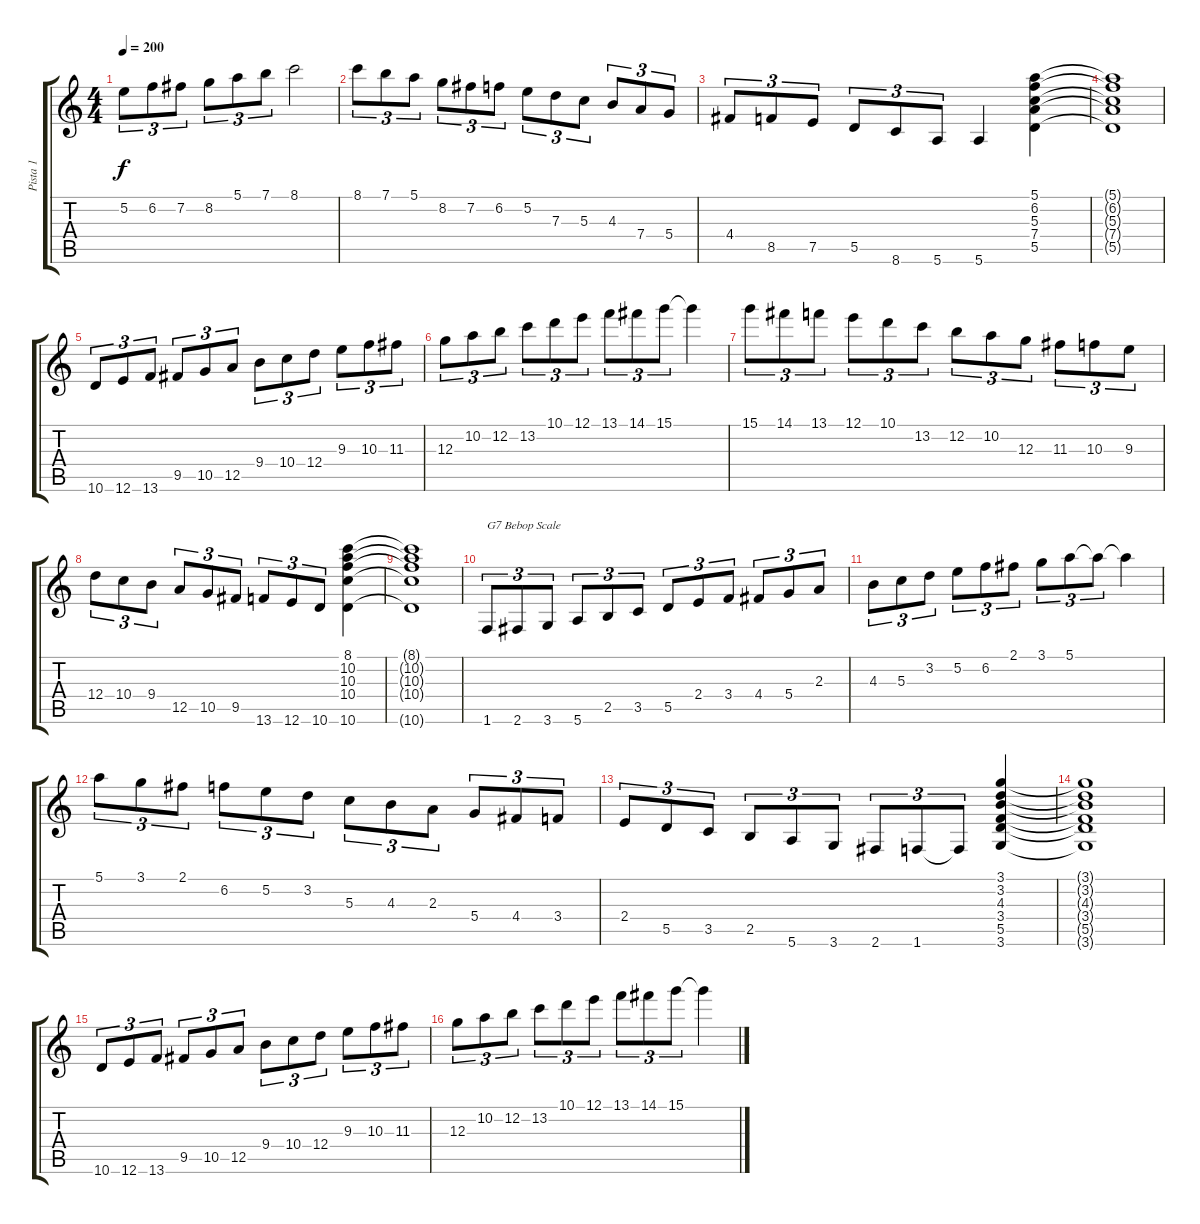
\track ("Pista 1" "Pista 1") {instrument electricguitarjazz}
\staff {score tabs}
\tuning (E4 B3 G3 D3 A2 E2) {hide}
\ts (4 4)
\tempo 200
\clef g2
\ks c
5.2.8{tu (3 2) dy f} 6.2.8{tu (3 2)} 7.2.8{tu (3 2)} 8.2.8{tu (3 2)} 5.1.8{tu (3 2)} 7.1.8{tu (3 2)} 8.1.2 |
8.1.8{tu (3 2)} 7.1.8{tu (3 2)} 5.1.8{tu (3 2)} 8.2.8{tu (3 2)} 7.2.8{tu (3 2)} 6.2.8{tu (3 2)} 5.2.8{tu (3 2)} 7.3.8{tu (3 2)} 5.3.8{tu (3 2)} 4.3.8{tu (3 2)} 7.4.8{tu (3 2)} 5.4.8{tu (3 2)} |
4.4.8{tu (3 2)} 8.5.8{tu (3 2)} 7.5.8{tu (3 2)} 5.5.8{tu (3 2)} 8.6.8{tu (3 2)} 5.6.8{tu (3 2)} 5.6.4 (5.1 6.2 5.3 7.4 5.5).4 |
(5.1{t} 6.2{t} 5.3{t} 7.4{t} 5.5{t}).1 |
10.6.8{tu (3 2)} 12.6.8{tu (3 2)} 13.6.8{tu (3 2)} 9.5.8{tu (3 2)} 10.5.8{tu (3 2)} 12.5.8{tu (3 2)} 9.4.8{tu (3 2)} 10.4.8{tu (3 2)} 12.4.8{tu (3 2)} 9.3.8{tu (3 2)} 10.3.8{tu (3 2)} 11.3.8{tu (3 2)} |
12.3.8{tu (3 2)} 10.2.8{tu (3 2)} 12.2.8{tu (3 2)} 13.2.8{tu (3 2)} 10.1.8{tu (3 2)} 12.1.8{tu (3 2)} 13.1.8{tu (3 2)} 14.1.8{tu (3 2)} 15.1.8{tu (3 2)} 15.1{t}.4 |
15.1.8{tu (3 2)} 14.1.8{tu (3 2)} 13.1.8{tu (3 2)} 12.1.8{tu (3 2)} 10.1.8{tu (3 2)} 13.2.8{tu (3 2)} 12.2.8{tu (3 2)} 10.2.8{tu (3 2)} 12.3.8{tu (3 2)} 11.3.8{tu (3 2)} 10.3.8{tu (3 2)} 9.3.8{tu (3 2)} |
12.4.8{tu (3 2)} 10.4.8{tu (3 2)} 9.4.8{tu (3 2)} 12.5.8{tu (3 2)} 10.5.8{tu (3 2)} 9.5.8{tu (3 2)} 13.6.8{tu (3 2)} 12.6.8{tu (3 2)} 10.6.8{tu (3 2)} (8.1 10.2 10.3 10.4 10.6).4 |
(8.1{t} 10.2{t} 10.3{t} 10.4{t} 10.6{t}).1 |
1.6.8{tu (3 2) txt "G7 Bebop Scale"} 2.6.8{tu (3 2)} 3.6.8{tu (3 2)} 5.6.8{tu (3 2)} 2.5.8{tu (3 2)} 3.5.8{tu (3 2)} 5.5.8{tu (3 2)} 2.4.8{tu (3 2)} 3.4.8{tu (3 2)} 4.4.8{tu (3 2)} 5.4.8{tu (3 2)} 2.3.8{tu (3 2)} |
4.3.8{tu (3 2)} 5.3.8{tu (3 2)} 3.2.8{tu (3 2)} 5.2.8{tu (3 2)} 6.2.8{tu (3 2)} 2.1.8{tu (3 2)} 3.1.8{tu (3 2)} 5.1.8{tu (3 2)} 5.1{t}.8{tu (3 2)} 5.1{t}.4 |
5.1.8{tu (3 2)} 3.1.8{tu (3 2)} 2.1.8{tu (3 2)} 6.2.8{tu (3 2)} 5.2.8{tu (3 2)} 3.2.8{tu (3 2)} 5.3.8{tu (3 2)} 4.3.8{tu (3 2)} 2.3.8{tu (3 2)} 5.4.8{tu (3 2)} 4.4.8{tu (3 2)} 3.4.8{tu (3 2)} |
2.4.8{tu (3 2)} 5.5.8{tu (3 2)} 3.5.8{tu (3 2)} 2.5.8{tu (3 2)} 5.6.8{tu (3 2)} 3.6.8{tu (3 2)} 2.6.8{tu (3 2)} 1.6.8{tu (3 2)} 1.6{t}.8{tu (3 2)} (3.1 3.2 4.3 3.4 5.5 3.6).4 |
(3.1{t} 3.2{t} 4.3{t} 3.4{t} 5.5{t} 3.6{t}).1 |
10.6.8{tu (3 2)} 12.6.8{tu (3 2)} 13.6.8{tu (3 2)} 9.5.8{tu (3 2)} 10.5.8{tu (3 2)} 12.5.8{tu (3 2)} 9.4.8{tu (3 2)} 10.4.8{tu (3 2)} 12.4.8{tu (3 2)} 9.3.8{tu (3 2)} 10.3.8{tu (3 2)} 11.3.8{tu (3 2)} |
12.3.8{tu (3 2)} 10.2.8{tu (3 2)} 12.2.8{tu (3 2)} 13.2.8{tu (3 2)} 10.1.8{tu (3 2)} 12.1.8{tu (3 2)} 13.1.8{tu (3 2)} 14.1.8{tu (3 2)} 15.1.8{tu (3 2)} 15.1{t}.4
